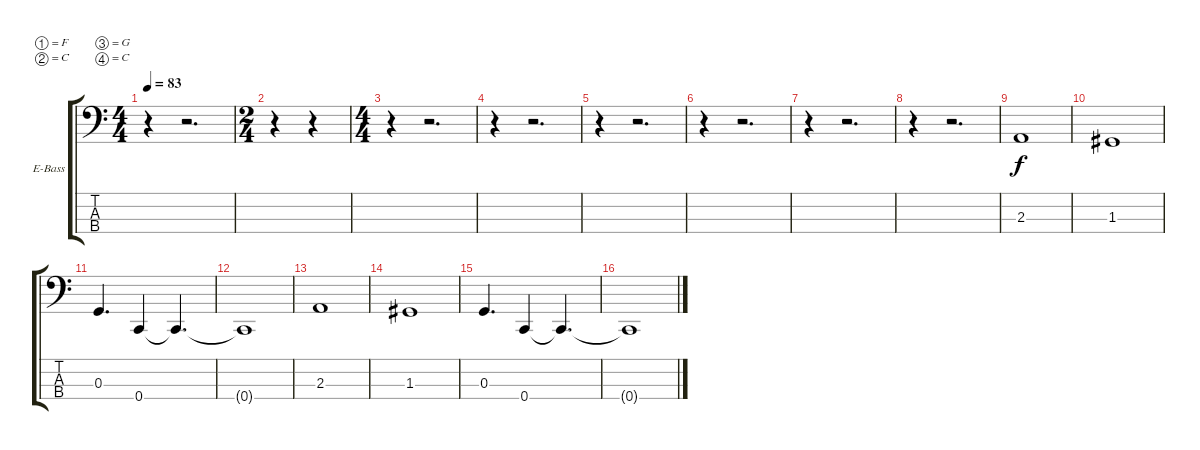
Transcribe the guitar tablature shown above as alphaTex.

\bracketExtendMode groupsimilarinstruments
\firstSystemTrackNameOrientation horizontal
\otherSystemsTrackNameOrientation horizontal
\track ("Chi Cheng" "E-Bass") {instrument electricbassfinger}
\staff {score tabs}
\tuning (F2 C2 G1 C1)
\ts (4 4)
\tempo 83
\clef f4
\ks c
r.4{dy f instrument electricbassfinger} r.2{d} |
\ts (2 4)
r.4 r.4 |
\ts (4 4)
r.4 r.2{d} |
r.4 r.2{d} |
r.4 r.2{d} |
r.4 r.2{d} |
r.4 r.2{d} |
r.4 r.2{d} |
2.3.1 |
1.3.1 |
0.3.4{d} 0.4.4 0.4{t}.4{d} |
0.4{t}.1 |
2.3.1 |
1.3.1 |
0.3.4{d} 0.4.4 0.4{t}.4{d} |
0.4{t}.1
